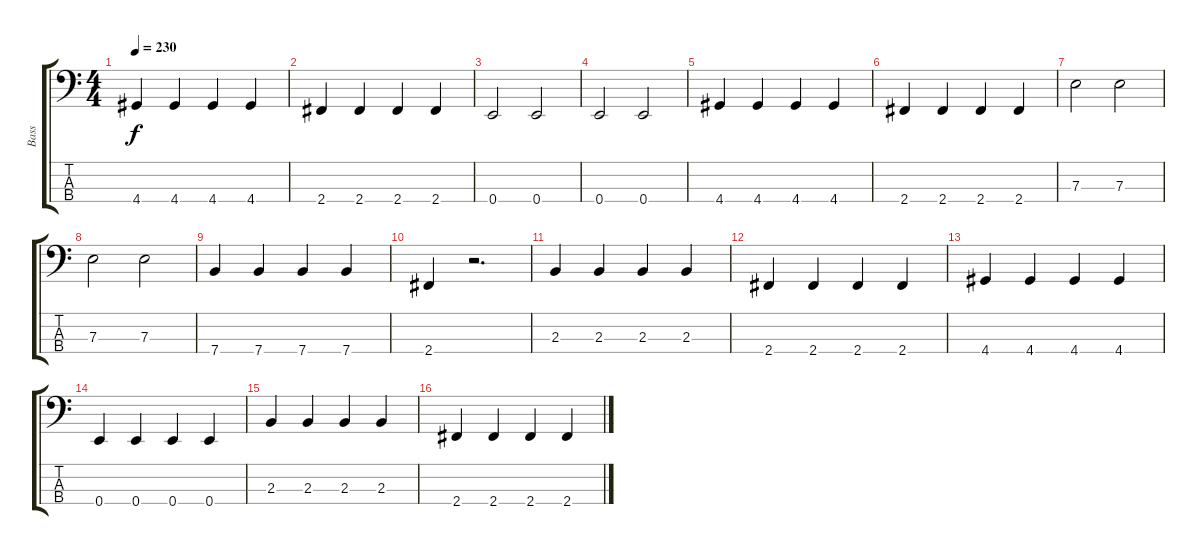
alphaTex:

\track ("Bass" "Bass") {instrument electricbasspick}
\staff {score tabs}
\tuning (G2 D2 A1 E1) {hide}
\ts (4 4)
\tempo 230
\clef f4
\ks c
4.4.4{dy f} 4.4.4 4.4.4 4.4.4 |
2.4.4 2.4.4 2.4.4 2.4.4 |
0.4.2 0.4.2 |
0.4.2 0.4.2 |
4.4.4 4.4.4 4.4.4 4.4.4 |
2.4.4 2.4.4 2.4.4 2.4.4 |
7.3.2 7.3.2 |
7.3.2 7.3.2 |
7.4.4 7.4.4 7.4.4 7.4.4 |
2.4.4 r.2{d} |
2.3.4 2.3.4 2.3.4 2.3.4 |
2.4.4 2.4.4 2.4.4 2.4.4 |
4.4.4 4.4.4 4.4.4 4.4.4 |
0.4.4 0.4.4 0.4.4 0.4.4 |
2.3.4 2.3.4 2.3.4 2.3.4 |
2.4.4 2.4.4 2.4.4 2.4.4
